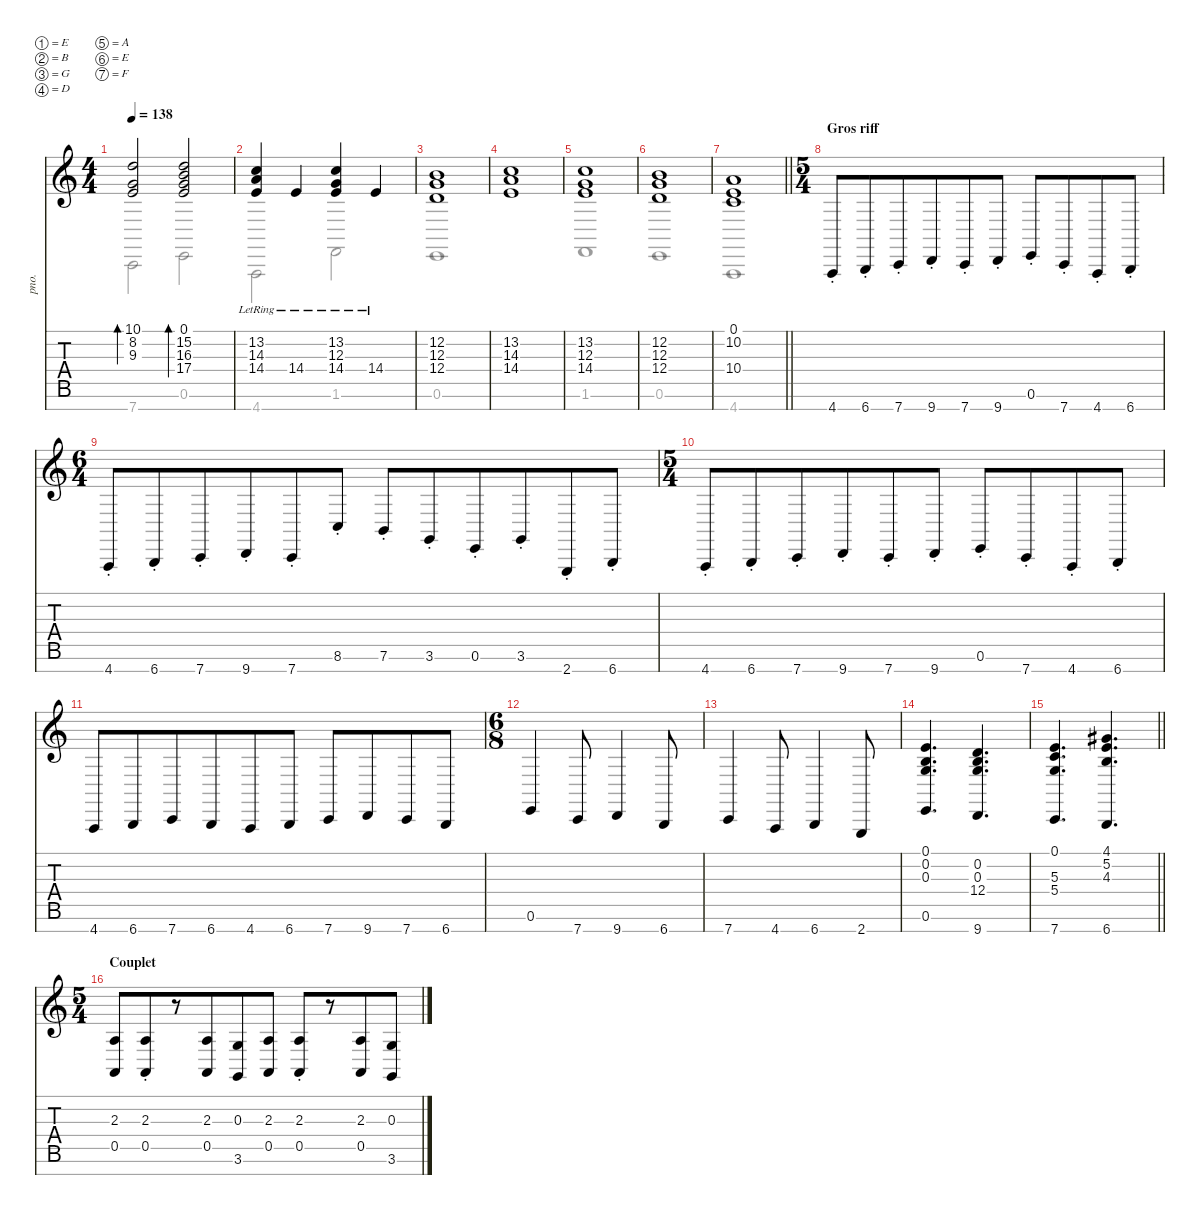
\defaultSystemsLayout 4
\hideDynamics
\bracketExtendMode nobrackets
\track ("Clavier" "pno.") {instrument acousticgrandpiano}
\staff {score tabs}
\tuning (E4 B3 G3 D3 A2 E2 F1)
\voice
\ts (4 4)
\tempo 138
\clef g2
\ks aminor
(10.1 8.2 9.3).2{bd 120 dy f} (0.1 15.2 16.3 17.4).2{bd 120} |
(13.2{lr} 14.3{lr} 14.4{lr}).4 14.4{lr}.4{dy mf} (13.2{lr} 12.3{lr} 14.4{lr}).4{dy f} 14.4{lr}.4{dy mf} |
(12.2 12.3 12.4).1{dy f} |
(13.2 14.3 14.4).1 |
(13.2 12.3 14.4).1 |
(12.2 12.3 12.4).1 |
\barLineRight lightlight
(0.1 10.2 10.4).1 |
\ts (5 4)
\beaming (8 6 4)
\section ("" "Gros riff")
4.7{st}.8 6.7{st}.8 7.7{st}.8 9.7{st}.8 7.7{st}.8 9.7{st}.8 0.6{st}.8 7.7{st}.8 4.7{st}.8 6.7{st}.8 |
\ts (6 4)
\beaming (8 6 6)
4.7{st}.8 6.7{st}.8 7.7{st}.8 9.7{st}.8 7.7{st}.8 8.6{st}.8 7.6{st}.8 3.6{st}.8 0.6{st}.8 3.6{st}.8 2.7{st}.8 6.7{st}.8 |
\ts (5 4)
\beaming (8 6 4)
4.7{st}.8 6.7{st}.8 7.7{st}.8 9.7{st}.8 7.7{st}.8 9.7{st}.8 0.6{st}.8 7.7{st}.8 4.7{st}.8 6.7{st}.8 |
4.7.8 6.7.8 7.7.8 6.7.8 4.7.8 6.7.8 7.7.8 9.7.8 7.7.8 6.7.8 |
\ts (6 8)
\beaming (8 3 3)
0.6.4 7.7.8 9.7.4 6.7.8 |
7.7.4 4.7.8 6.7.4 2.7.8 |
(0.1 0.2 0.3 0.6).4{d} (0.2 0.3 12.4 9.7).4{d} |
\barLineRight lightlight
(0.1 5.3 5.4 7.7).4{d} (4.1{acc #} 5.2 4.3 6.7).4{d} |
\ts (5 4)
\beaming (8 6 4)
\section ("" "Couplet")
(2.3 0.5).8{instrument electricpiano1} (2.3{st} 0.5{st}).8 r.8 (2.3 0.5).8 (0.3 3.6).8 (2.3 0.5).8 (2.3{st} 0.5{st}).8 r.8 (2.3 0.5).8 (0.3 3.6).8
\voice
\clef g2
\ottava regular
\simile none
\ks aminor
7.7.2{dy f} 0.6.2 |
4.7.2 1.6.2 |
0.6.1 |
|
1.6.1 |
0.6.1 |
\barLineRight lightlight
4.7.1 |
|
|
|
|
|
|
|
\barLineRight lightlight
|
